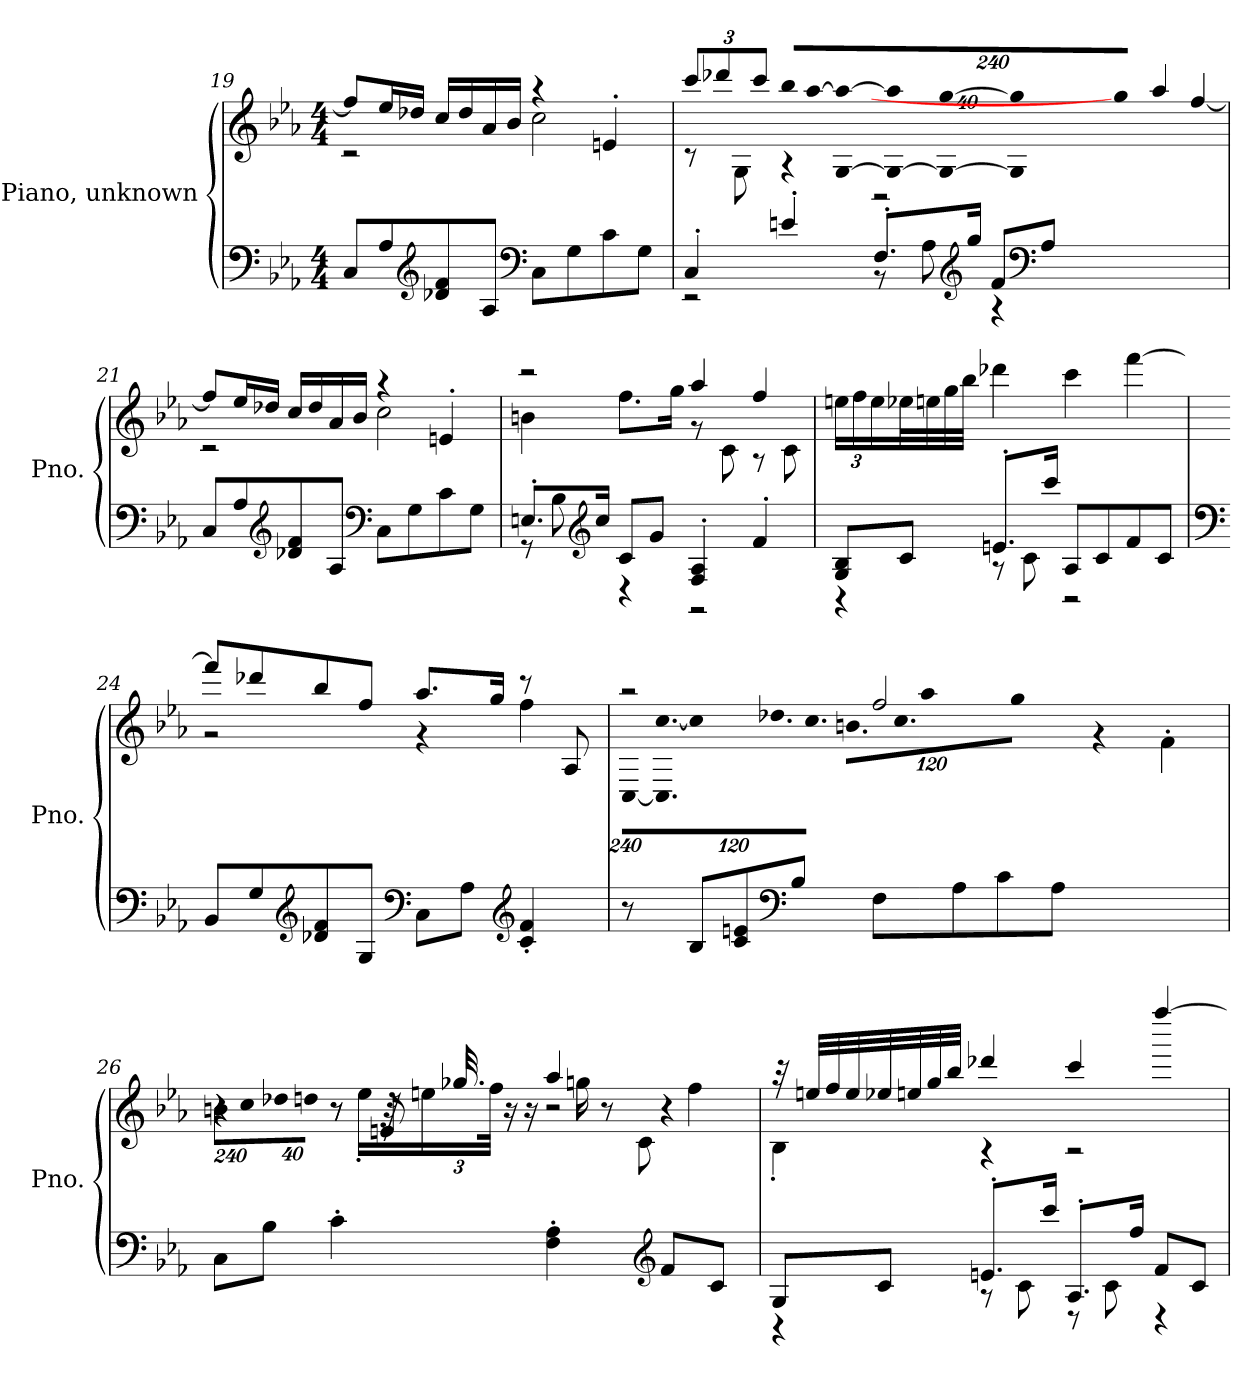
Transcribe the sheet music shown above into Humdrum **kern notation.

**kern	**kern
*part1	*part1
*staff2	*staff1
*I"Piano, unknown	*
*I'Pno.	*
!!LO:LB:g=z
*clefF4	*clefG2
*k[b-e-a-]	*k[b-e-a-]
*M4/4	*M4/4
=19	=19
*	*^
8C/L	8ff/L]	2r
8A-/	16ee-/L	.
.	16dd-X/JJ	.
*clefG2	*	*
8d-X/ 8f/	16cc/LL	.
.	16dd-/	.
8A-/J	16a-/	.
.	16b-/JJ	.
*clefF4	*	*
8C\L	4r	2cc\
8G\	.	.
8c\	4en'/	.
8G\J	.	.
=20	=20	=20
*^	*	*
*	*	*Xbrackettup	*
4C'/	2r	12ccc/L	8r
.	.	12ddd-X/	.
.	.	.	8G\
.	.	12ccc/J	.
!	!	!LO:N:vis=16	!
4en'/	.	1920%137bb-/LL	4r
!	!	!LO:N:vis=32	!
.	.	[640%23aa-/K	.
!	!	!LO:N:vis=16	!
.	.	[1920%137G/ 1920%137aa-/_	.
!	!	!LO:N:vis=64	!
.	.	960%17G/_ 960%17aa-/]LL	.
!	!	!LO:N:vis=64	!
.	.	960%17G/_ [960%17gg/	.
!	!	!LO:N:vis=64	!
.	.	960%17G/] 960%17gg/_	.
.	.	1920ryy	.
!	!	!LO:N:vis=64	!
.	.	960%17gg/JJJJ]	.
8.F'/L	8r	4aa-/	2r
.	8A-\	.	.
*clefG2	*	*	*
16gg/Jk	.	.	.
8f/L	4r	[4ff/	.
*clefF4	*	*	*
8A-/J	.	.	.
*v	*v	*	*
!!LO:LB:g=z	!!
=21	=21	=21
8C/L	8ff/L]	2r
8A-/	16ee-/L	.
.	16dd-X/JJ	.
*clefG2	*	*
8d-X/ 8f/	16cc/LL	.
.	16dd-/	.
8A-/J	16a-/	.
.	16b-/JJ	.
*clefF4	*	*
8C\L	4r	2cc\
8G\	.	.
8c\	4en'/	.
8G\J	.	.
=22	=22	=22
*^	*	*
8.En'/L	8r	2r	4bn\
.	8B-\	.	.
*clefG2	*	*	*
16cc/Jk	.	.	.
8c/L	4r	.	8.ff\L
8g/J	.	.	.
.	.	.	16gg\Jk
4F/' 4A-/'	2r	4aa-/	8r
.	.	.	8c\
4f'/	.	4ff/	8r
.	.	.	8c\
*	*	*v	*v
=23	=23	=23
8G/ 8B-/L	4r	24een\LL
.	.	24ff\
.	.	24ee\
8c/J	.	32ee-X\L
.	.	32een\
.	.	32gg\
.	.	32bb-\JJJ
8.en'/L	8r	4ddd-X\
.	8c\	.
16ccc/Jk	.	.
8A-/L	2r	4ccc\
8c/	.	.
8f/	.	[4fff\
8c/J	.	.
*v	*v	*
!!LO:LB:g=z
=24	=24
*clefF4	*
*	*^
8BB-/L	8fff/L]	2r
8G/	8ddd-X/	.
*clefG2	*	*
8d-X/ 8f/	8bb-/	.
8G/J	8ff/J	.
*clefF4	*	*
8C\L	8.aa-/L	4r
8A-\J	.	.
.	16gg/Jk	.
*clefG2	*	*
4c/' 4f/'	8r	4ff\
.	8A-/	.
=25	=25	=25
!	!	!LO:N:vis=16
8r	2r	[1920%137C\LL
!	!	!LO:N:vis=32.
.	.	1920%103C\] [1920%103cc\L
!	!	!LO:N:vis=64
8B-/L	.	960%17cc\K]
!	!	!LO:N:vis=32.
.	.	1920%103dd-X\
!	!	!LO:N:vis=32.
.	.	1920%103cc\JJJ
!	!	!LO:N:vis=32.
8c/ 8en/	.	1920%103bn\LLL
!	!	!LO:N:vis=32.
.	.	1920%103cc\J
!	!	!LO:N:vis=16
.	.	1920%137aa-\
*clefF4	*	*
8B-/J	.	.
!	!	!LO:N:vis=16
.	.	1920%137gg\JJ
8F\L	2ff/	4r
8A-\	.	.
8c\	.	4f'\
8A-\J	.	.
!!LO:PB:g=z
=26	=26	=26
!	!	!LO:N:vis=16
*	*	*^
8C\L	4r	1920%137bn\LL	4r
!	!	!LO:N:vis=16	!
.	.	1920%137cc\	.
8B-\J	.	.	.
!	!	!LO:N:vis=32	!
.	.	640%23dd-X\K	.
!	!	!LO:N:vis=16	!
.	.	1920%137ddn\JJ	.
4c'\	8r	16ee-'\LL	8r
.	.	24een\	.
.	.	48ff\JJk	.
.	64r	16r	8en/
.	32.gg-X/	.	.
.	16r	16ggn\	.
4F\' 4A-\'	4aa-/	8r	2r
.	.	8c\	.
*clefG2	*	*	*
8f/L	4r	4ff\	.
8c/J	.	.	.
*	*	*v	*v
=27	=27	=27
*^	*	*
8G/L	4r	32r	4B-'\
.	.	32een/LLL	.
.	.	32ff/	.
.	.	32ee/	.
8c/J	.	32ee-X/	.
.	.	32een/	.
.	.	32gg/	.
.	.	32bb-/JJJ	.
8.en'/L	8r	4ddd-X/	4r
.	8c\	.	.
16ccc/Jk	.	.	.
8.A-'/L	8r	4ccc/	2r
.	8c\	.	.
16ff/Jk	.	.	.
8f/L	4r	[4ffff/	.
8c/J	.	.	.
*v	*v	*	*
*	*v	*v
=	=
*-	*-
